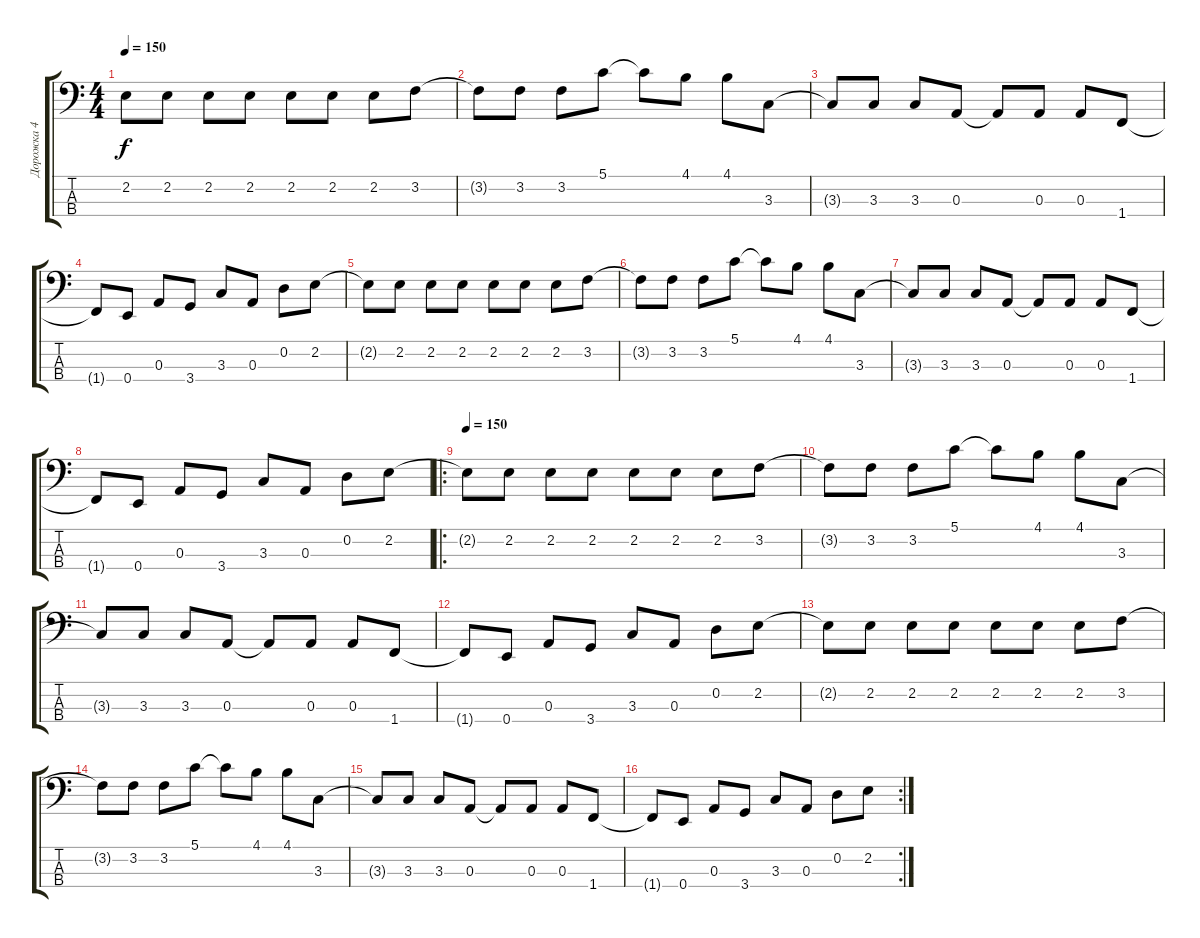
\track ("Дорожка 4" "Дорожка 4") {instrument electricbasspick}
\staff {score tabs}
\tuning (G2 D2 A1 E1) {hide}
\ts (4 4)
\tempo 150
\clef f4
\ks c
2.2{t}.8{dy f} 2.2.8 2.2.8 2.2.8 2.2.8 2.2.8 2.2.8 3.2.8 |
3.2{t}.8 3.2.8 3.2.8 5.1.8 5.1{t}.8 4.1.8 4.1.8 3.3.8 |
3.3{t}.8 3.3.8 3.3.8 0.3.8 0.3{t}.8 0.3.8 0.3.8 1.4.8 |
1.4{t}.8 0.4.8 0.3.8 3.4.8 3.3.8 0.3.8 0.2.8 2.2.8 |
2.2{t}.8 2.2.8 2.2.8 2.2.8 2.2.8 2.2.8 2.2.8 3.2.8 |
3.2{t}.8 3.2.8 3.2.8 5.1.8 5.1{t}.8 4.1.8 4.1.8 3.3.8 |
3.3{t}.8 3.3.8 3.3.8 0.3.8 0.3{t}.8 0.3.8 0.3.8 1.4.8 |
1.4{t}.8 0.4.8 0.3.8 3.4.8 3.3.8 0.3.8 0.2.8 2.2.8 |
\ro
\tempo 150
2.2{t}.8 2.2.8 2.2.8 2.2.8 2.2.8 2.2.8 2.2.8 3.2.8 |
3.2{t}.8 3.2.8 3.2.8 5.1.8 5.1{t}.8 4.1.8 4.1.8 3.3.8 |
3.3{t}.8 3.3.8 3.3.8 0.3.8 0.3{t}.8 0.3.8 0.3.8 1.4.8 |
1.4{t}.8 0.4.8 0.3.8 3.4.8 3.3.8 0.3.8 0.2.8 2.2.8 |
2.2{t}.8 2.2.8 2.2.8 2.2.8 2.2.8 2.2.8 2.2.8 3.2.8 |
3.2{t}.8 3.2.8 3.2.8 5.1.8 5.1{t}.8 4.1.8 4.1.8 3.3.8 |
3.3{t}.8 3.3.8 3.3.8 0.3.8 0.3{t}.8 0.3.8 0.3.8 1.4.8 |
\rc 2
1.4{t}.8 0.4.8 0.3.8 3.4.8 3.3.8 0.3.8 0.2.8 2.2.8
